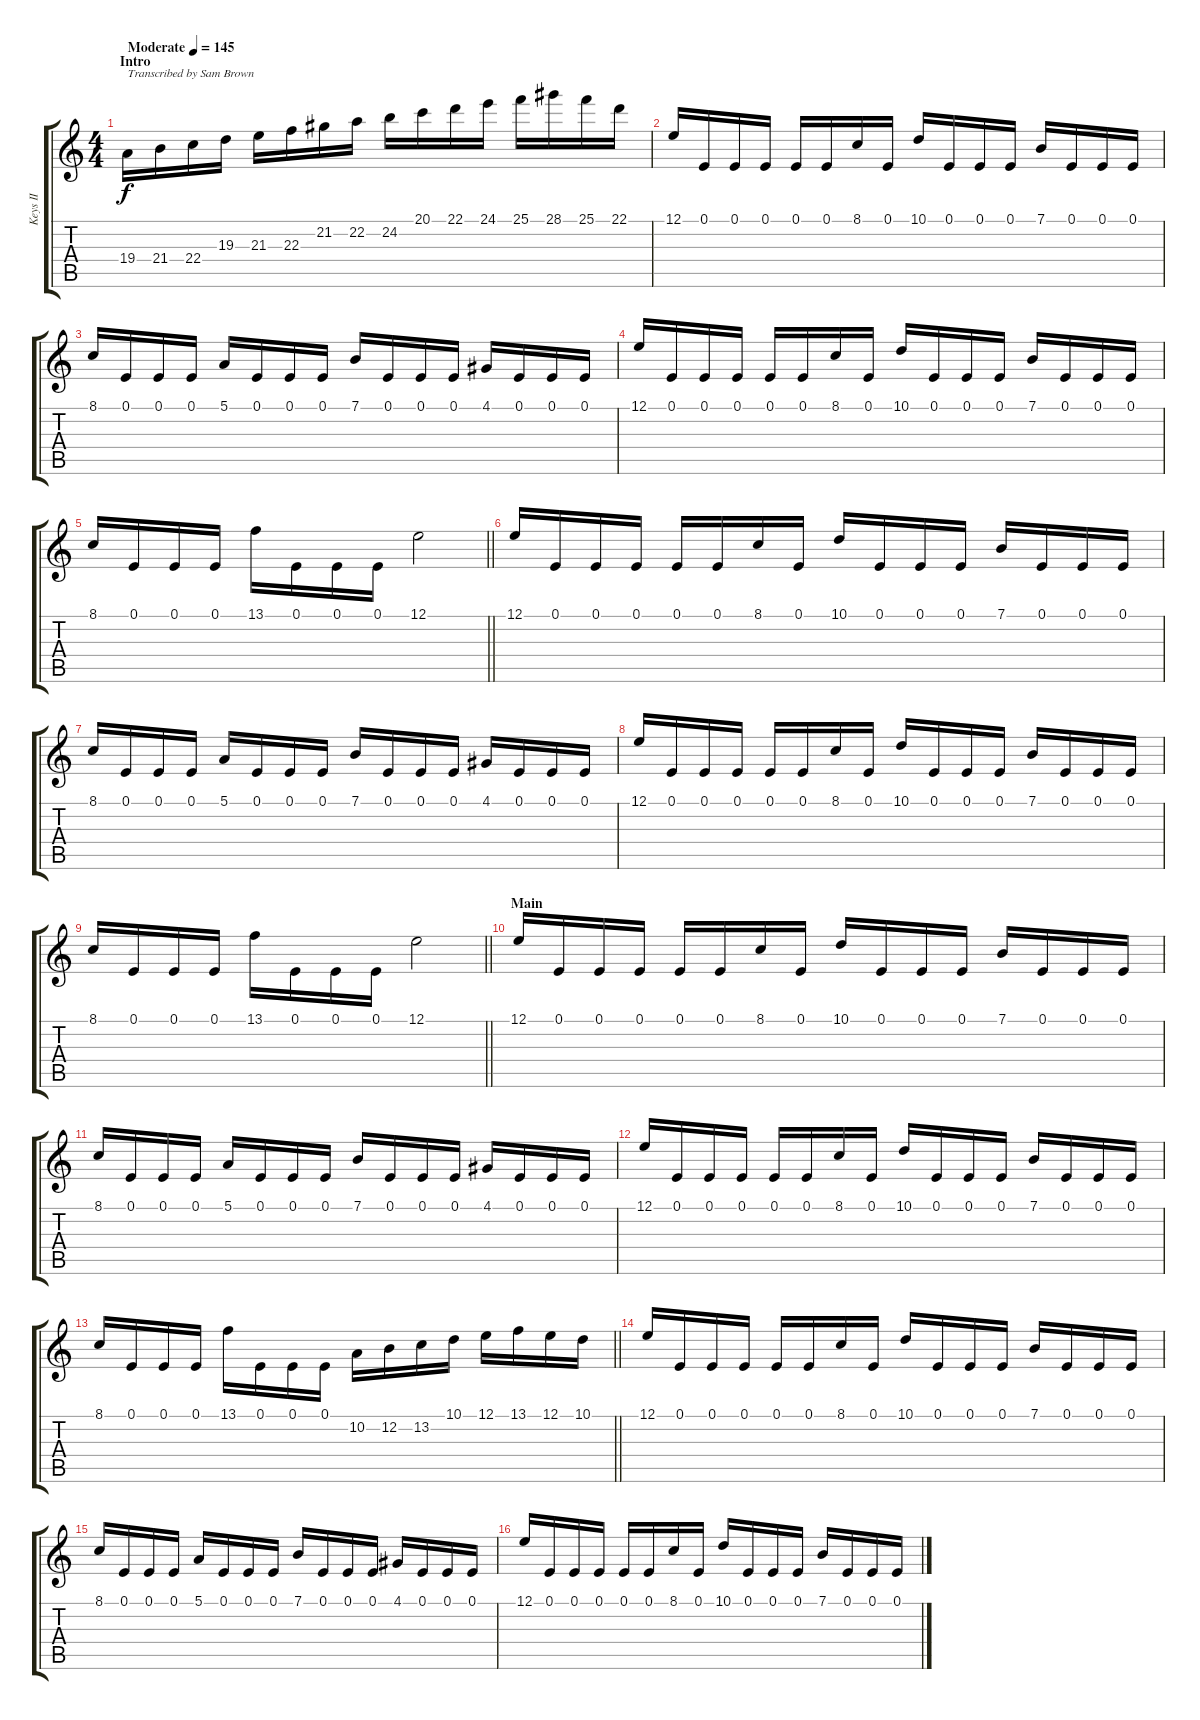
\track ("Keys II" "Keys II") {instrument tremolostrings}
\staff {score tabs}
\tuning (E4 B3 G3 D3 A2 E2) {hide}
\ts (4 4)
\section ("" "Intro")
\tempo (145 "Moderate")
\clef g2
\ks c
19.4.16{txt "Transcribed by Sam Brown" dy f instrument tremolostrings} 21.4.16 22.4.16 19.3.16 21.3.16 22.3.16 21.2.16 22.2.16 24.2.16 20.1.16 22.1.16 24.1.16 25.1.16 28.1.16 25.1.16 22.1.16 |
12.1.16 0.1.16 0.1.16 0.1.16 0.1.16 0.1.16 8.1.16 0.1.16 10.1.16 0.1.16 0.1.16 0.1.16 7.1.16 0.1.16 0.1.16 0.1.16 |
8.1.16 0.1.16 0.1.16 0.1.16 5.1.16 0.1.16 0.1.16 0.1.16 7.1.16 0.1.16 0.1.16 0.1.16 4.1.16 0.1.16 0.1.16 0.1.16 |
12.1.16 0.1.16 0.1.16 0.1.16 0.1.16 0.1.16 8.1.16 0.1.16 10.1.16 0.1.16 0.1.16 0.1.16 7.1.16 0.1.16 0.1.16 0.1.16 |
\barLineRight lightlight
8.1.16 0.1.16 0.1.16 0.1.16 13.1.16 0.1.16 0.1.16 0.1.16 12.1.2 |
\section ("" "")
12.1.16 0.1.16 0.1.16 0.1.16 0.1.16 0.1.16 8.1.16 0.1.16 10.1.16 0.1.16 0.1.16 0.1.16 7.1.16 0.1.16 0.1.16 0.1.16 |
8.1.16 0.1.16 0.1.16 0.1.16 5.1.16 0.1.16 0.1.16 0.1.16 7.1.16 0.1.16 0.1.16 0.1.16 4.1.16 0.1.16 0.1.16 0.1.16 |
12.1.16 0.1.16 0.1.16 0.1.16 0.1.16 0.1.16 8.1.16 0.1.16 10.1.16 0.1.16 0.1.16 0.1.16 7.1.16 0.1.16 0.1.16 0.1.16 |
\barLineRight lightlight
8.1.16 0.1.16 0.1.16 0.1.16 13.1.16 0.1.16 0.1.16 0.1.16 12.1.2 |
\section ("" "Main")
12.1.16 0.1.16 0.1.16 0.1.16 0.1.16 0.1.16 8.1.16 0.1.16 10.1.16 0.1.16 0.1.16 0.1.16 7.1.16 0.1.16 0.1.16 0.1.16 |
8.1.16 0.1.16 0.1.16 0.1.16 5.1.16 0.1.16 0.1.16 0.1.16 7.1.16 0.1.16 0.1.16 0.1.16 4.1.16 0.1.16 0.1.16 0.1.16 |
12.1.16 0.1.16 0.1.16 0.1.16 0.1.16 0.1.16 8.1.16 0.1.16 10.1.16 0.1.16 0.1.16 0.1.16 7.1.16 0.1.16 0.1.16 0.1.16 |
\barLineRight lightlight
8.1.16 0.1.16 0.1.16 0.1.16 13.1.16 0.1.16 0.1.16 0.1.16 10.2.16 12.2.16 13.2.16 10.1.16 12.1.16 13.1.16 12.1.16 10.1.16 |
\section ("" "")
12.1.16 0.1.16 0.1.16 0.1.16 0.1.16 0.1.16 8.1.16 0.1.16 10.1.16 0.1.16 0.1.16 0.1.16 7.1.16 0.1.16 0.1.16 0.1.16 |
8.1.16 0.1.16 0.1.16 0.1.16 5.1.16 0.1.16 0.1.16 0.1.16 7.1.16 0.1.16 0.1.16 0.1.16 4.1.16 0.1.16 0.1.16 0.1.16 |
12.1.16 0.1.16 0.1.16 0.1.16 0.1.16 0.1.16 8.1.16 0.1.16 10.1.16 0.1.16 0.1.16 0.1.16 7.1.16 0.1.16 0.1.16 0.1.16
